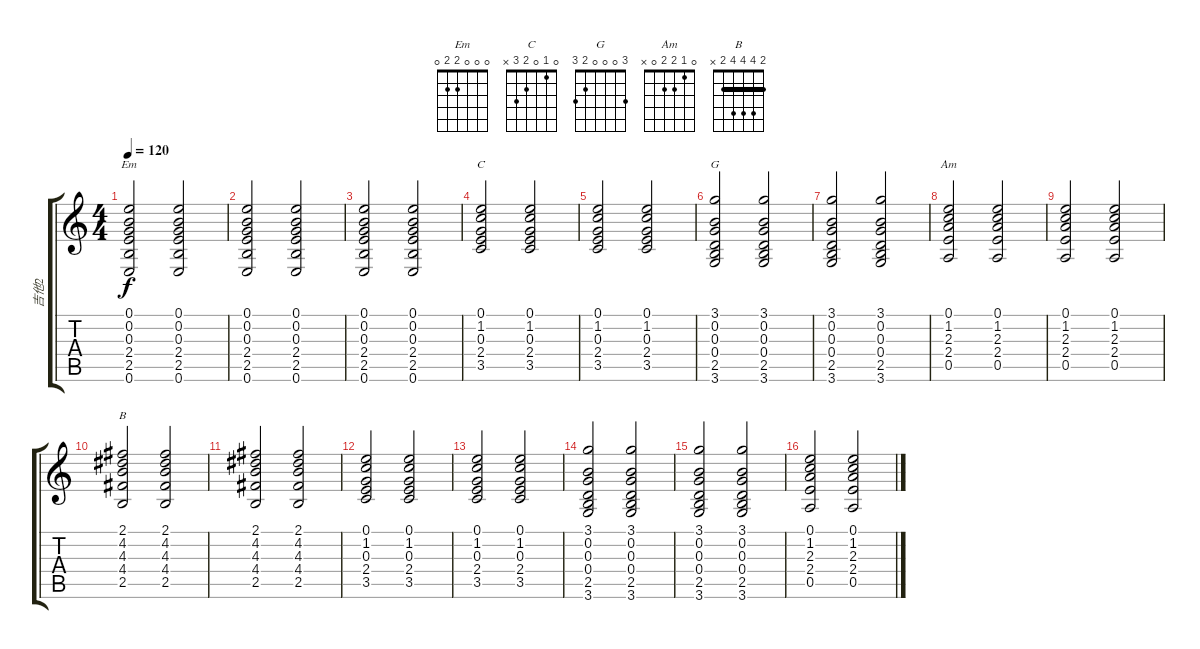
\track ("吉他2" "吉他2") {instrument electricguitarclean}
\staff {score tabs}
\tuning (E4 B3 G3 D3 A2 E2) {hide}
\chord ("Em" 0 0 0 2 2 0)
\chord ("C" 0 1 0 2 3 x)
\chord ("G" 3 0 0 0 2 3)
\chord ("Am" 0 1 2 2 0 x)
\chord ("B" 2 4 4 4 2 x) {barre 2}
\ts (4 4)
\tempo 120
\clef g2
\ks c
(0.1 0.2 0.3 2.4 2.5 0.6).2{ch "Em" dy f} (0.1 0.2 0.3 2.4 2.5 0.6).2 |
(0.1 0.2 0.3 2.4 2.5 0.6).2 (0.1 0.2 0.3 2.4 2.5 0.6).2 |
(0.1 0.2 0.3 2.4 2.5 0.6).2 (0.1 0.2 0.3 2.4 2.5 0.6).2 |
(0.1 1.2 0.3 2.4 3.5).2{ch "C"} (0.1 1.2 0.3 2.4 3.5).2 |
(0.1 1.2 0.3 2.4 3.5).2 (0.1 1.2 0.3 2.4 3.5).2 |
(3.1 0.2 0.3 0.4 2.5 3.6).2{ch "G"} (3.1 0.2 0.3 0.4 2.5 3.6).2 |
(3.1 0.2 0.3 0.4 2.5 3.6).2 (3.1 0.2 0.3 0.4 2.5 3.6).2 |
(0.1 1.2 2.3 2.4 0.5).2{ch "Am"} (0.1 1.2 2.3 2.4 0.5).2 |
(0.1 1.2 2.3 2.4 0.5).2 (0.1 1.2 2.3 2.4 0.5).2 |
(2.1 4.2 4.3 4.4 2.5).2{ch "B"} (2.1 4.2 4.3 4.4 2.5).2 |
(2.1 4.2 4.3 4.4 2.5).2 (2.1 4.2 4.3 4.4 2.5).2 |
(0.1 1.2 0.3 2.4 3.5).2 (0.1 1.2 0.3 2.4 3.5).2 |
(0.1 1.2 0.3 2.4 3.5).2 (0.1 1.2 0.3 2.4 3.5).2 |
(3.1 0.2 0.3 0.4 2.5 3.6).2 (3.1 0.2 0.3 0.4 2.5 3.6).2 |
(3.1 0.2 0.3 0.4 2.5 3.6).2 (3.1 0.2 0.3 0.4 2.5 3.6).2 |
(0.1 1.2 2.3 2.4 0.5).2 (0.1 1.2 2.3 2.4 0.5).2
